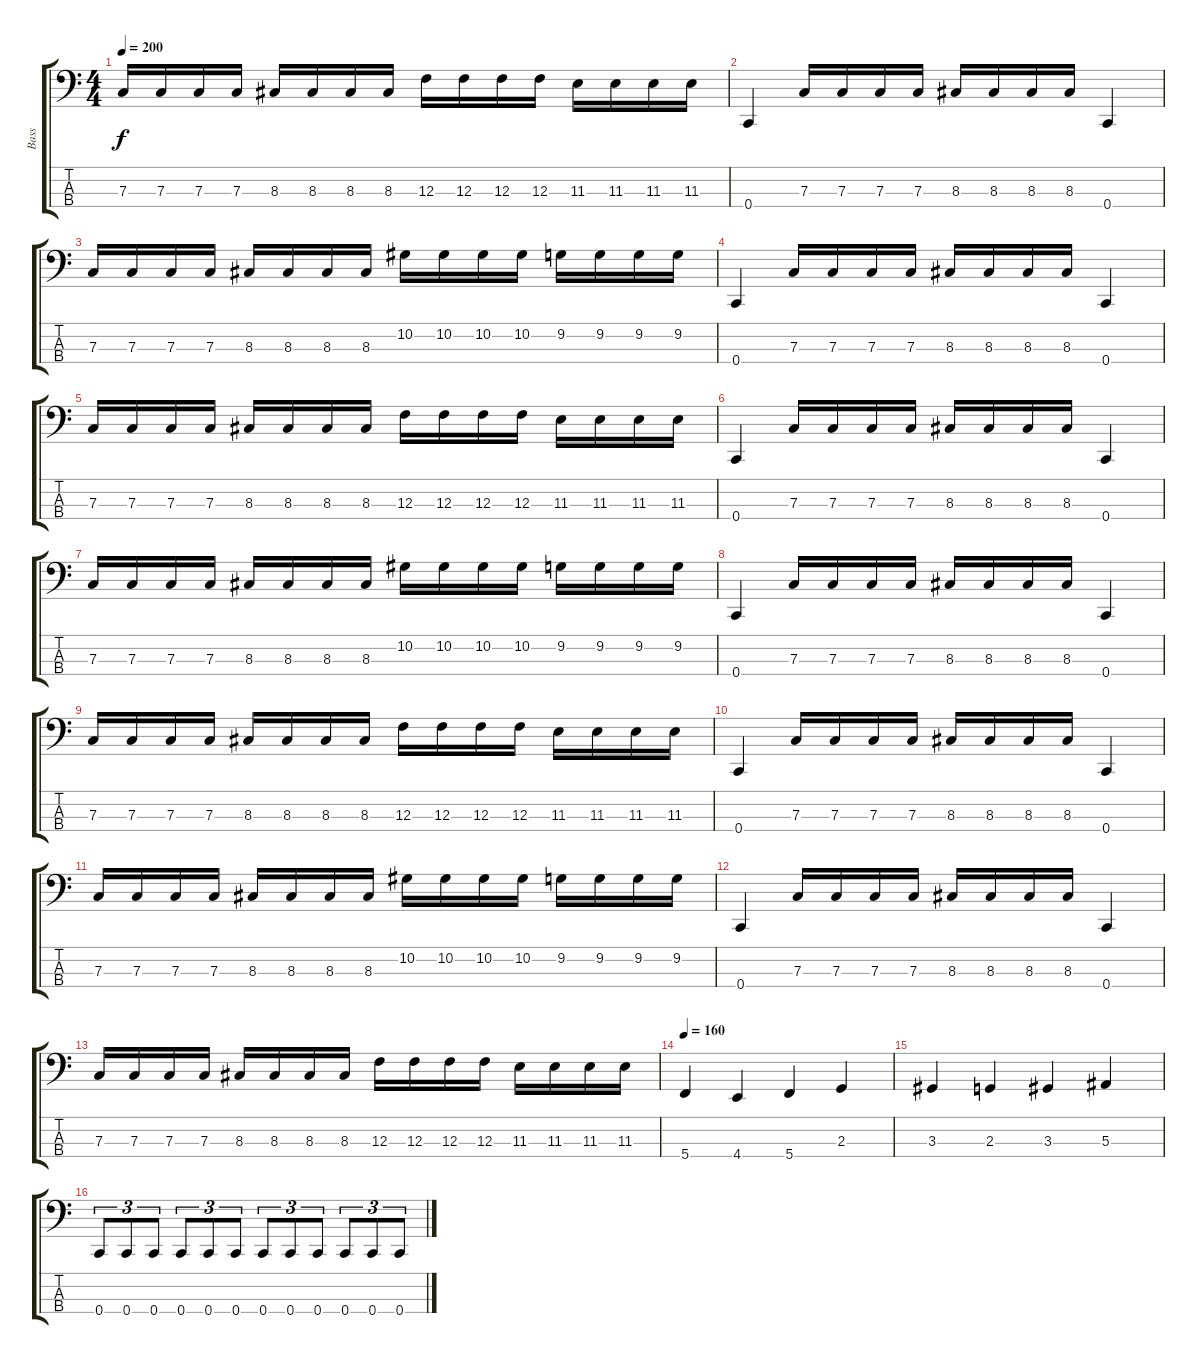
\track ("Bass" "Bass") {instrument electricbasspick}
\staff {score tabs}
\tuning (Eb2 Bb1 F1 C1) {hide}
\ts (4 4)
\tempo 200
\clef f4
\ks c
7.3.16{dy f} 7.3.16 7.3.16 7.3.16 8.3.16 8.3.16 8.3.16 8.3.16 12.3.16 12.3.16 12.3.16 12.3.16 11.3.16 11.3.16 11.3.16 11.3.16 |
0.4.4 7.3.16 7.3.16 7.3.16 7.3.16 8.3.16 8.3.16 8.3.16 8.3.16 0.4.4 |
7.3.16 7.3.16 7.3.16 7.3.16 8.3.16 8.3.16 8.3.16 8.3.16 10.2.16 10.2.16 10.2.16 10.2.16 9.2.16 9.2.16 9.2.16 9.2.16 |
0.4.4 7.3.16 7.3.16 7.3.16 7.3.16 8.3.16 8.3.16 8.3.16 8.3.16 0.4.4 |
7.3.16 7.3.16 7.3.16 7.3.16 8.3.16 8.3.16 8.3.16 8.3.16 12.3.16 12.3.16 12.3.16 12.3.16 11.3.16 11.3.16 11.3.16 11.3.16 |
0.4.4 7.3.16 7.3.16 7.3.16 7.3.16 8.3.16 8.3.16 8.3.16 8.3.16 0.4.4 |
7.3.16 7.3.16 7.3.16 7.3.16 8.3.16 8.3.16 8.3.16 8.3.16 10.2.16 10.2.16 10.2.16 10.2.16 9.2.16 9.2.16 9.2.16 9.2.16 |
0.4.4 7.3.16 7.3.16 7.3.16 7.3.16 8.3.16 8.3.16 8.3.16 8.3.16 0.4.4 |
7.3.16 7.3.16 7.3.16 7.3.16 8.3.16 8.3.16 8.3.16 8.3.16 12.3.16 12.3.16 12.3.16 12.3.16 11.3.16 11.3.16 11.3.16 11.3.16 |
0.4.4 7.3.16 7.3.16 7.3.16 7.3.16 8.3.16 8.3.16 8.3.16 8.3.16 0.4.4 |
7.3.16 7.3.16 7.3.16 7.3.16 8.3.16 8.3.16 8.3.16 8.3.16 10.2.16 10.2.16 10.2.16 10.2.16 9.2.16 9.2.16 9.2.16 9.2.16 |
0.4.4 7.3.16 7.3.16 7.3.16 7.3.16 8.3.16 8.3.16 8.3.16 8.3.16 0.4.4 |
7.3.16 7.3.16 7.3.16 7.3.16 8.3.16 8.3.16 8.3.16 8.3.16 12.3.16 12.3.16 12.3.16 12.3.16 11.3.16 11.3.16 11.3.16 11.3.16 |
\tempo 160
5.4.4 4.4.4 5.4.4 2.3.4 |
3.3.4 2.3.4 3.3.4 5.3.4 |
0.4.8{tu (3 2)} 0.4.8{tu (3 2)} 0.4.8{tu (3 2)} 0.4.8{tu (3 2)} 0.4.8{tu (3 2)} 0.4.8{tu (3 2)} 0.4.8{tu (3 2)} 0.4.8{tu (3 2)} 0.4.8{tu (3 2)} 0.4.8{tu (3 2)} 0.4.8{tu (3 2)} 0.4.8{tu (3 2)}
